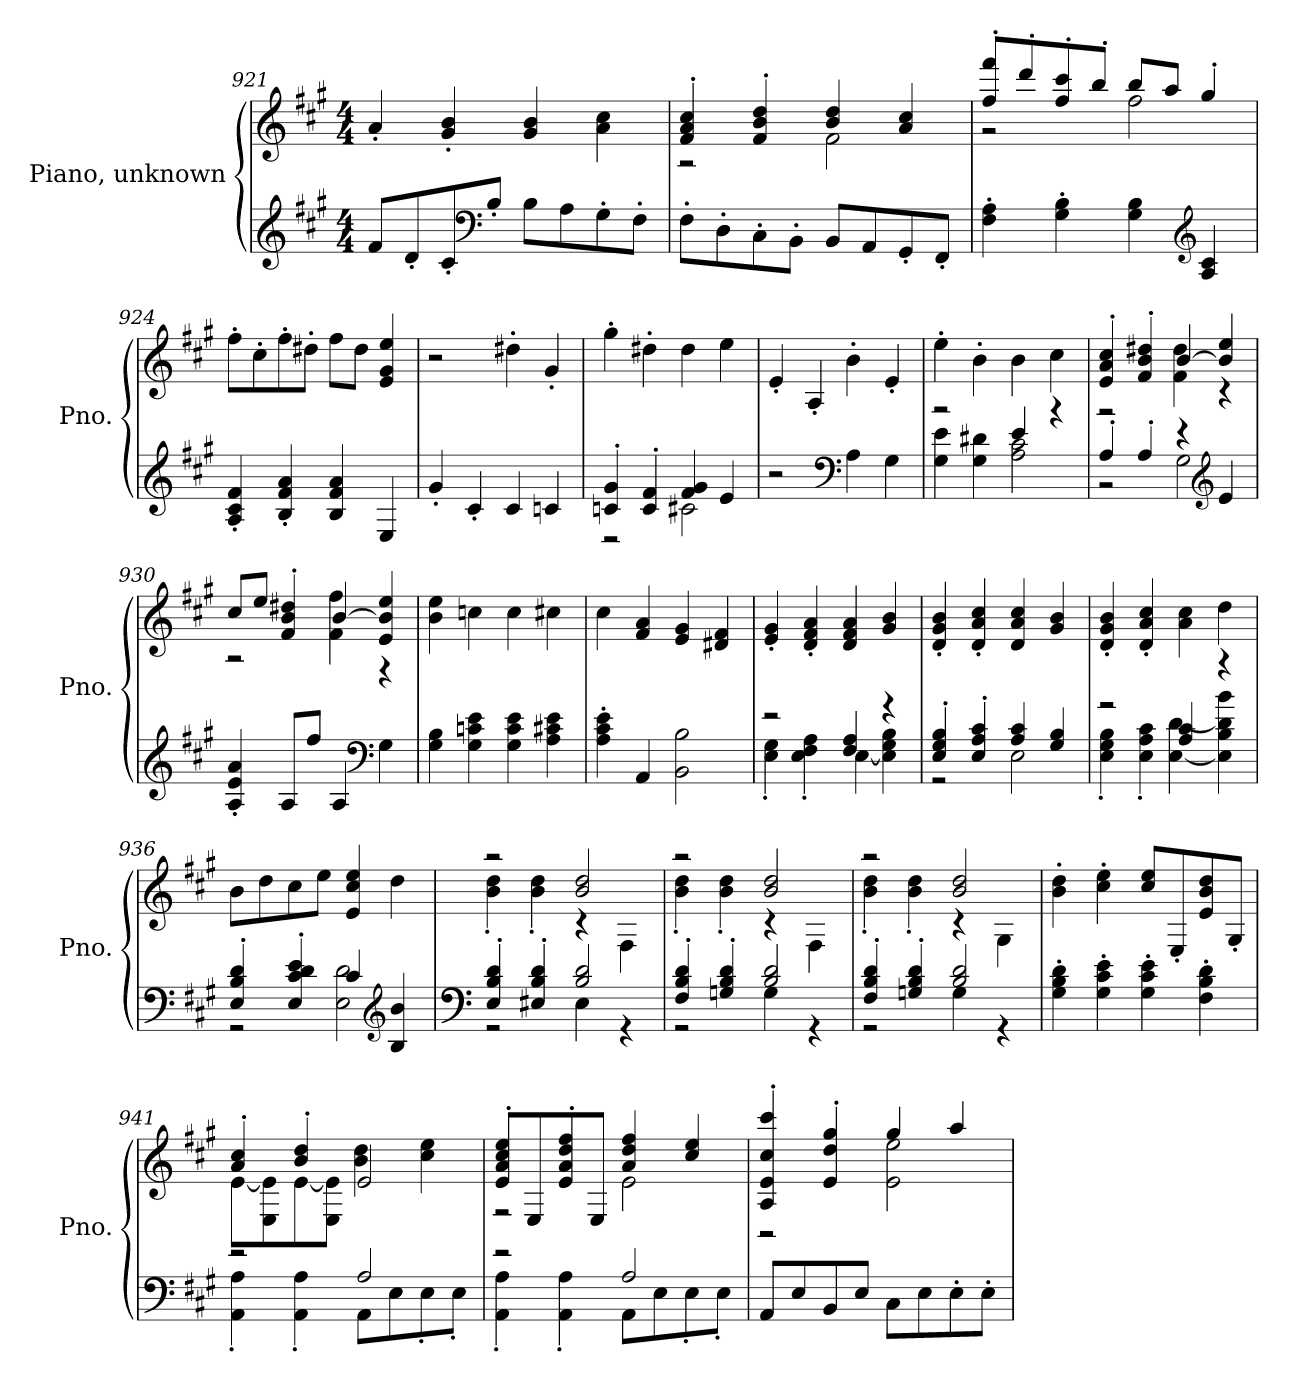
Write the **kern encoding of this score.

**kern	**kern
*part1	*part1
*staff2	*staff1
*I"Piano, unknown	*
*I'Pno.	*
!!LO:LB:g=z
*clefG2	*clefG2
*k[f#c#g#]	*k[f#c#g#]
*M4/4	*M4/4
=921	=921
8f#/L	4a'/
8d'/	.
8c#'/	4g#/' 4b/'
*clefF4	*
8B'/J	.
8B\L	4g#/ 4b/
8A\	.
8G#'\	4a\ 4cc#\
8F#'\J	.
=922	=922
*	*^
8F#'\L	4f#/' 4a/' 4cc#/'	2r
8D'\	.	.
8C#'\	4f#/' 4b/' 4dd/'	.
8BB'\J	.	.
8BB/L	4b/ 4dd/	2f#\
8AA/	.	.
8GG#'/	4a/ 4cc#/	.
8FF#'/J	.	.
=923	=923	=923
4F#\' 4A\'	8ff#/' 8fff#/'L	2r
.	8ddd'/	.
4G#\' 4B\'	8ff#/' 8ccc#/'	.
.	8bb'/J	.
4G#\ 4B\	8bb/L	2ff#\
.	8aa/J	.
*clefG2	*	*
4A/ 4c#/	4gg#'/	.
*	*v	*v
=924	=924
4A/' 4c#/' 4f#/'	8ff#'\L
.	8cc#'\
4B/' 4f#/' 4a/'	8ff#'\
.	8dd#X'\J
4B/ 4f#/ 4a/	8ff#\L
.	8dd#\J
4E/	4e/ 4g#/ 4ee/
=925	=925
4g#'/	2r
4c#'/	.
4c#/	4dd#X'\
4cn/	4g#'/
!!LO:LB:g=z
=926	=926
*^	*
4cn/' 4g#/'	2r	4gg#'\
4c/' 4f#/'	.	4dd#X'\
4f#/ 4g#/	2c#X\	4dd#\
4e/	.	4ee\
*v	*v	*
=927	=927
2r	4e'/
.	4A'/
*clefF4	*
4A\	4b'\
4G#\	4e'/
=928	=928
*^	*
2r	4G#\ 4e\	4ee'\
.	4G#\ 4d#X\	4b'\
4e/	2A\ 2c#\	4b\
4r	.	4cc#\
=929	=929	=929
*	*	*^
4A'/	2r	4e/' 4a/' 4cc#/'	2r
4A'/	.	4f#/' 4b/' 4dd#X/'	.
4r	2G#\	[4b/	4f#\ 4dd#\
*clefG2	*	*	*
4e/	.	4b/] 4ee/	4r
*v	*v	*	*
=930	=930	=930
4A/' 4e/' 4a/'	8cc#/L	2r
.	8ee/J	.
8A/L	4f#/' 4b/' 4dd#X/'	.
8ff#/J	.	.
4A/	[4b/	4f#\ 4ff#\
*clefF4	*	*
4G#\	4e/ 4b/] 4ee/	4r
*	*v	*v
!!LO:LB:g=z
=931	=931
4G#\ 4B\	4b\ 4ee\
4G#\ 4cn\ 4e\	4ccn\
4G#\ 4c\ 4e\	4cc\
4A\ 4c#X\ 4e\	4cc#X\
=932	=932
4A\' 4c#\' 4e\'	4cc#\
4AA/	4f#/ 4a/
2BB\ 2B\	4e/ 4g#/
.	4d#X/ 4f#/
=933	=933
*^	*
2r	4E\' 4G#\'	4e/' 4g#/'
.	4E\' 4F#\' 4A\'	4d/' 4f#/' 4a/'
4F#/ 4A/	[4E\	4d/ 4f#/ 4a/
4r	4E\] 4G#\ 4B\	4g#/ 4b/
=934	=934	=934
4E/' 4G#/' 4B/'	2r	4d/' 4g#/' 4b/'
4E/' 4A/' 4c#/'	.	4d/' 4a/' 4cc#/'
4A/ 4c#/	2E\	4d/ 4a/ 4cc#/
4G#/ 4B/	.	4g#/ 4b/
=935	=935	=935
2r	4E\' 4G#\' 4B\'	4d/' 4g#/' 4b/'
.	4E\' 4A\' 4c#\'	4d/' 4a/' 4cc#/'
4A/ 4c#/	[4E\ [4d\	4a\ 4cc#\
4r	4E\] 4B\ 4d\] 4b\	4dd\
=936	=936	=936
4E/' 4B/' 4d/'	2r	8b\L
.	.	8dd\
4E/' 4c#/' 4d/' 4e/'	.	8cc#\
.	.	8ee\J
4c#/	2E\ 2d\	4e/ 4cc#/ 4ee/
*clefG2	*	*
4B/ 4b/	.	4dd\
!!LO:LB:g=z
=937	=937	=937
*clefF4	*	*
*	*	*^
4E/' 4B/' 4d/'	2r	2r	4b\' 4dd\'
4E#X/' 4B/' 4d/'	.	.	4b\' 4dd\'
2B/ 2d/	4E#\	2b/ 2dd/	4r
.	4r	.	4F#\
=938	=938	=938	=938
4F#/' 4B/' 4d/'	2r	2r	4b\' 4dd\'
4Gn/' 4B/' 4d/'	.	.	4b\' 4dd\'
2B/ 2d/	4G\	2b/ 2dd/	4r
.	4r	.	4F#\
=939	=939	=939	=939
4F#/' 4B/' 4d/'	2r	2r	4b\' 4dd\'
4Gn/' 4B/' 4d/'	.	.	4b\' 4dd\'
2B/ 2d/	4G\	2b/ 2dd/	4r
.	4r	.	4G#\
*v	*v	*	*
*	*v	*v
=940	=940
4G#\' 4B\' 4d\'	4b\' 4dd\'
4G#\' 4c#\' 4e\'	4cc#\' 4ee\'
4G#\' 4c#\' 4e\'	8cc#/ 8ee/L
.	8E'/
4F#\' 4B\' 4d\'	8e/ 8b/ 8dd/
.	8G#'/J
=941	=941
*^	*^
2r	4AA\' 4A\'	4a/' 4cc#/'	[8e\L
.	.	.	8E\ 8e\]
.	4AA\' 4A\'	4b/' 4dd/'	[8e\
.	.	.	8E\ 8e\]J
2A/	8AA\L	2e/	4b\ 4dd\
.	8E\	.	.
.	8E'\	.	4cc#\ 4ee\
.	8E'\J	.	.
!!LO:LB:g=z	!!
=942	=942	=942	=942
2r	4AA\' 4A\'	8e/' 8a/' 8cc#/' 8ee/'L	2r
.	.	8E/	.
.	4AA\' 4A\'	8e/' 8a/' 8dd/' 8ff#/'	.
.	.	8E/J	.
2A/	8AA\L	4a/ 4dd/ 4ff#/	2e\
.	8E\	.	.
.	8E'\	4cc#/ 4ee/	.
.	8E'\J	.	.
*v	*v	*	*
=943	=943	=943
8AA/L	4A/' 4e/' 4cc#/' 4ccc#/'	2r
8E/	.	.
8BB/	4e/' 4dd/' 4gg#/'	.
8E/J	.	.
8C#\L	4gg#/	2e\ 2ee\
8E\	.	.
8E'\	4aa/	.
8E'\J	.	.
*	*v	*v
=	=
*-	*-
